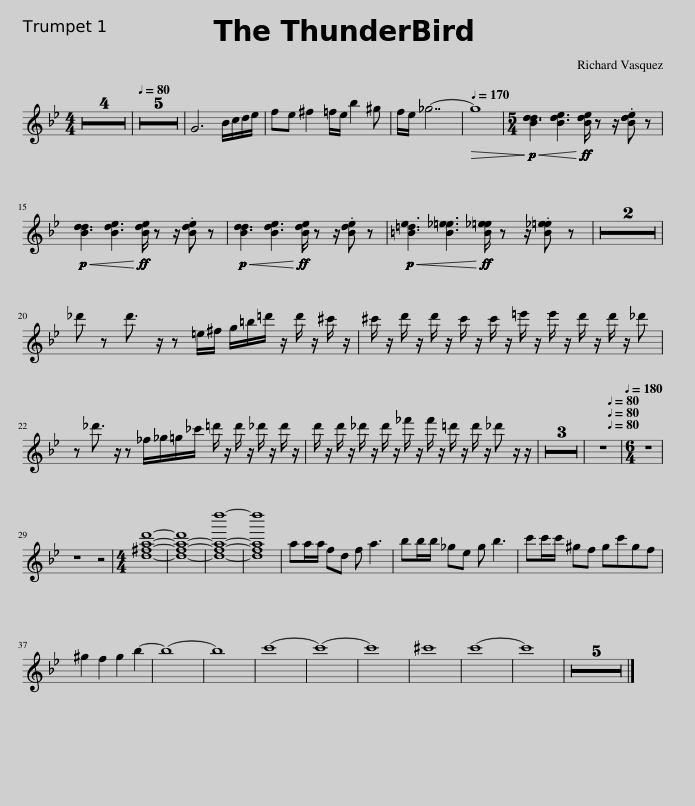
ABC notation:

X:1
L:1/8
M:4/4
I:linebreak $
K:none
V:1 treble transpose=-2
V:1
[K:Bb] z8 | z8 | z8 | z8 |[Q:1/4=80] z8 | %5
 z8 | z8 | z8 | z8 | G6 B/c/d/e/ | %10
 fe ^f2 =f/e/ b2 ^g | f/e/ _g7- |[Q:1/4=170]!>(! g8!>)! |[M:5/4]!p!!p!!p!!<(! [Bde]3 [Bde]3!<)!!ff!!ff!!ff! [Bde]/ z z/ .[Bde] z |$!p!!p!!p!!<(! [Bde]3 [Bde]3!<)!!ff!!ff!!ff! [Bde]/ z z/ .[Bde] z | %15
!p!!p!!p!!<(! [Bde]3 [Bde]3!<)!!ff!!ff!!ff! [Bde]/ z z/ .[Bde] z |!p!!p!!p!!<(! [=Be=e]3 [B_e=e]3!<)!!ff!!ff!!ff! [B_e=e]/ z z/ .[B_e=e] z | z10 | z10 |$ _d' z d'3/2 z/ z =e/^f/ g/=b/=d'/ z/ d'/ z/ ^c'/ z/ | %20
 ^c'/ z/ d'/ z/ d'/ z/ c'/ z/ c'/ z/ =e'/ z/ e'/ z/ d'/ z/ d'/ z/ _d' |$ z _d'3/2 z/ z _f/_g/=g/_c'/ =d'/ z/ d'/ z/ _d'/ z/ d'/ z/ | d'/ z/ d'/ z/ _d'/ z/ d'/ z/ _f'/ z/ f'/ z/ =d'/ z/ d'/ z/ _d' z/ z/ | z10 | z10 | %25
 z10 | z10[Q:1/4=80][Q:1/4=80][Q:1/4=80] |[M:6/4][Q:1/4=180] z12 |$ z8 z4 |[M:4/4] [d^fad']8- | %30
 [d-f-a-d']8 | [dfad'']8- | [dfad'']8 | aa/a/ fd f a3 | bb/b/ _ge g b3 | %35
 c'c'/c'/ ^gf gc'gf |$ ^g2 f2 g2 b2- | b8- | b8 | c'8- | %40
 c'8- | c'8 | ^c'8 | c'8- | c'8 | %45
 z8 | z8 | z8 | z8 | z8 |] %50
